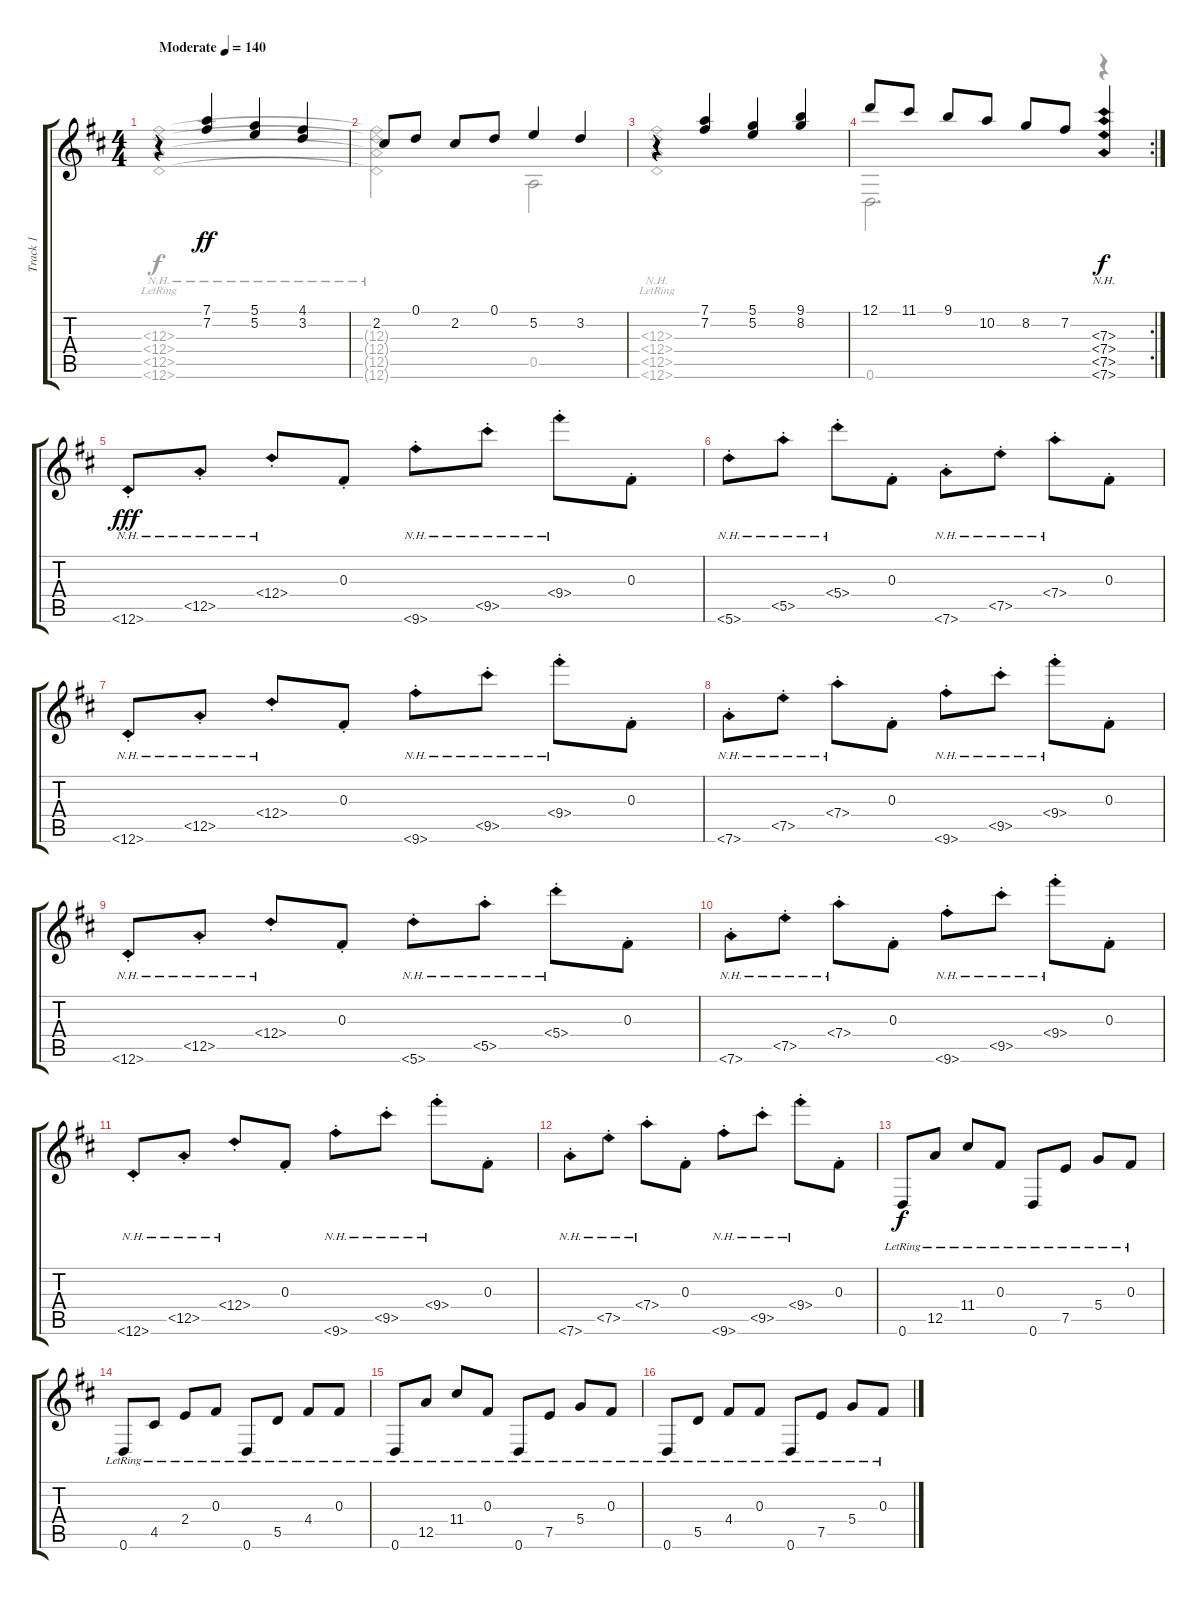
\track ("Track 1" "Track 1") {instrument acousticguitarnylon}
\staff {score tabs}
\tuning (D4 B3 Gb3 D3 A2 D2) {hide}
\voice
\ts (4 4)
\tempo (140 "Moderate")
\clef g2
\ks d
r.4{dy ff instrument acousticguitarnylon} (7.1 7.2).4 (5.1 5.2).4 (4.1 3.2).4 |
2.2.8 0.1.8 2.2.8 0.1.8 5.2.4 3.2.4 |
r.4 (7.1 7.2).4 (5.1 5.2).4 (9.1 8.2).4 |
\rc 2
12.1.8 11.1.8 9.1.8 10.2.8 8.2.8 7.2.8 (7.3{nh} 7.4{nh} 7.5{nh} 7.6{nh}).4{dy f} |
12.6{nh st}.8{dy fff} 12.5{nh st}.8 12.4{nh st}.8 0.3{st}.8 9.6{nh st}.8 9.5{nh st}.8 9.4{nh st}.8 0.3{st}.8 |
5.6{nh st}.8 5.5{nh st}.8 5.4{nh st}.8 0.3{st}.8 7.6{nh st}.8 7.5{nh st}.8 7.4{nh st}.8 0.3{st}.8 |
12.6{nh st}.8 12.5{nh st}.8 12.4{nh st}.8 0.3{st}.8 9.6{nh st}.8 9.5{nh st}.8 9.4{nh st}.8 0.3{st}.8 |
7.6{nh st}.8 7.5{nh st}.8 7.4{nh st}.8 0.3{st}.8 9.6{nh st}.8 9.5{nh st}.8 9.4{nh st}.8 0.3{st}.8 |
12.6{nh st}.8 12.5{nh st}.8 12.4{nh st}.8 0.3{st}.8 5.6{nh st}.8 5.5{nh st}.8 5.4{nh st}.8 0.3{st}.8 |
7.6{nh st}.8 7.5{nh st}.8 7.4{nh st}.8 0.3{st}.8 9.6{nh st}.8 9.5{nh st}.8 9.4{nh st}.8 0.3{st}.8 |
12.6{nh st}.8 12.5{nh st}.8 12.4{nh st}.8 0.3{st}.8 9.6{nh st}.8 9.5{nh st}.8 9.4{nh st}.8 0.3{st}.8 |
7.6{nh st}.8 7.5{nh st}.8 7.4{nh st}.8 0.3{st}.8 9.6{nh st}.8 9.5{nh st}.8 9.4{nh st}.8 0.3{st}.8 |
0.6{lr}.8{dy f} 12.5{lr}.8 11.4{lr}.8 0.3{lr}.8 0.6{lr}.8 7.5{lr}.8 5.4{lr}.8 0.3{lr}.8 |
0.6{lr}.8 4.5{lr}.8 2.4{lr}.8 0.3{lr}.8 0.6{lr}.8 5.5{lr}.8 4.4{lr}.8 0.3{lr}.8 |
0.6{lr}.8 12.5{lr}.8 11.4{lr}.8 0.3{lr}.8 0.6{lr}.8 7.5{lr}.8 5.4{lr}.8 0.3{lr}.8 |
0.6{lr}.8 5.5{lr}.8 4.4{lr}.8 0.3{lr}.8 0.6{lr}.8 7.5{lr}.8 5.4{lr}.8 0.3{lr}.8
\voice
\clef g2
\ottava regular
\simile none
\ks d
(12.3{nh lr} 12.4{nh lr} 12.5{nh lr} 12.6{nh lr}).1{dy f} |
(12.3{nh t} 12.4{nh t} 12.5{nh t} 12.6{nh t}).2 0.5.2 |
(12.3{nh lr} 12.4{nh lr} 12.5{nh lr} 12.6{nh lr}).1 |
0.6.2{d} r.4 |
|
|
|
|
|
|
|
|
|
|
|
